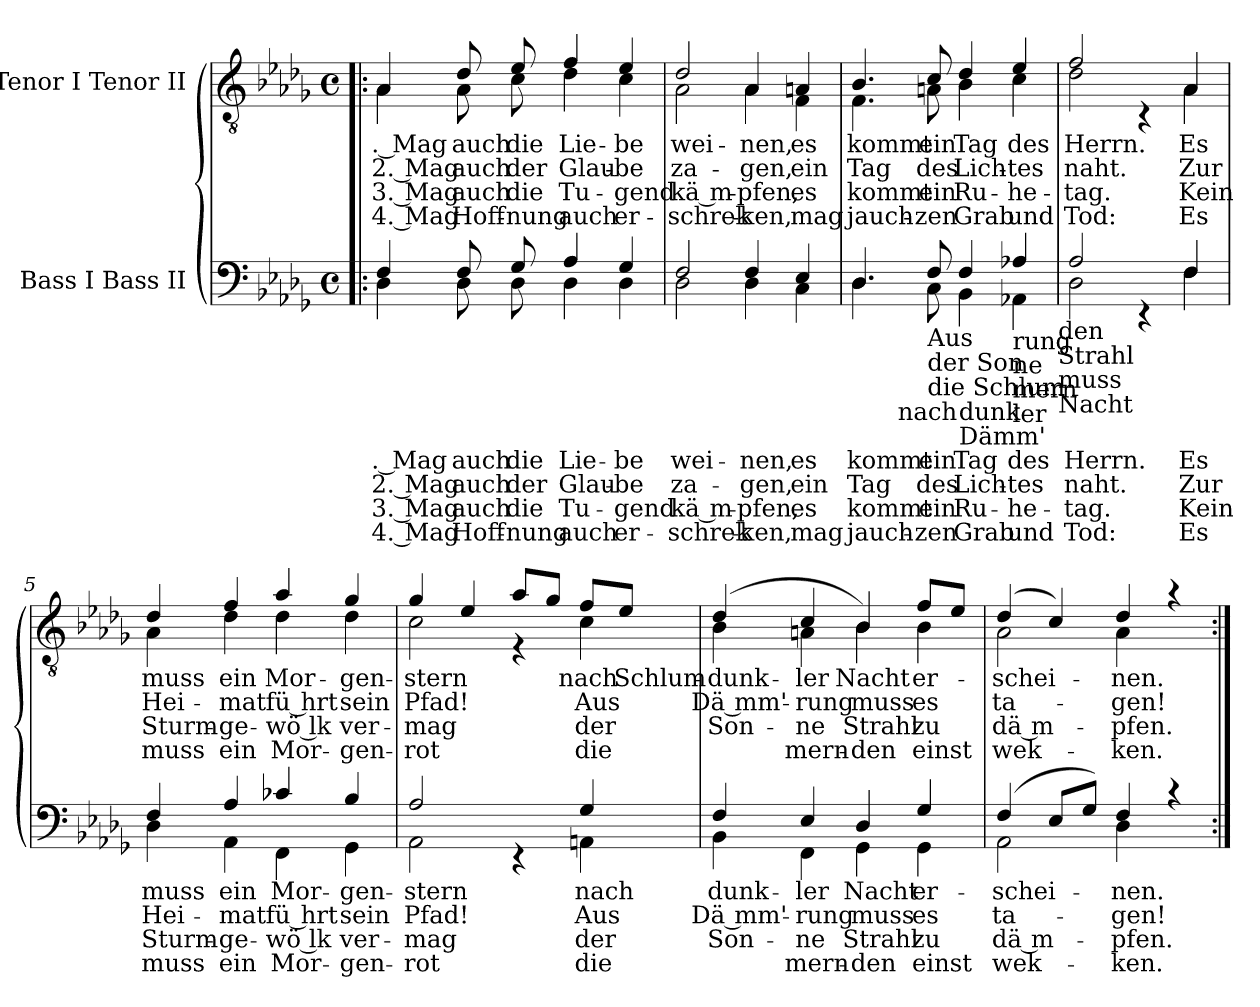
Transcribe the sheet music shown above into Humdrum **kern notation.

**kern	**text	**text	**text	**text	**kern	**text	**text	**text	**text
*part2	*part2	*part2	*part2	*part2	*part1	*part1	*part1	*part1	*part1
*staff2	*staff2	*staff2	*staff2	*staff2	*staff1	*staff1	*staff1	*staff1	*staff1
*I"Bass I Bass II	*	*	*	*	*I"Tenor I Tenor II	*	*	*	*
*clefF4	*	*	*	*	*clefGv2	*	*	*	*
*k[b-e-a-d-g-]	*	*	*	*	*k[b-e-a-d-g-]	*	*	*	*
*D-:	*	*	*	*	*D-:	*	*	*	*
*M4/4	*	*	*	*	*M4/4	*	*	*	*
*met(c)	*	*	*	*	*met(c)	*	*	*	*
=1!|:	=1!|:	=1!|:	=1!|:	=1!|:	=1!|:	=1!|:	=1!|:	=1!|:	=1!|:
!	!	!	!	!	!LO:TX:a:B:t=Andante dolce	!	!	!	!
!	!LO:LY:a:rj	!LO:LY:a:rj	!LO:LY:a:rj	!LO:LY:a:rj	!	!LO:LY:b:rj	!LO:LY:b:rj	!LO:LY:b:rj	!LO:LY:b:rj
*^	*	*	*	*	*^	*	*	*	*
4F/	4D-\	. Mag	2. Mag	3. Mag	4. Mag	4A-/	4A-\	. Mag	2. Mag	3. Mag	4. Mag
!	!	!LO:LY:a	!LO:LY:a	!LO:LY:a	!LO:LY:a	!	!	!LO:LY:b	!LO:LY:b	!LO:LY:b	!LO:LY:b
8F/	8D-\	auch	auch	auch	Hoff-	8d-/	8A-\	auch	auch	auch	Hoff-
!	!	!LO:LY:a	!LO:LY:a	!LO:LY:a	!LO:LY:a	!	!	!LO:LY:b	!LO:LY:b	!LO:LY:b	!LO:LY:b
8G-/	8D-\	die	der	die	-nung	8e-/	8c\	die	der	die	-nung
!	!	!LO:LY:a	!LO:LY:a	!LO:LY:a	!LO:LY:a	!	!	!LO:LY:b	!LO:LY:b	!LO:LY:b	!LO:LY:b
4A-/	4D-\	Lie-	Glau-	Tu-	auch	4f/	4d-\	Lie-	Glau-	Tu-	auch
!	!	!LO:LY:a	!LO:LY:a	!LO:LY:a	!LO:LY:a	!	!	!LO:LY:b	!LO:LY:b	!LO:LY:b	!LO:LY:b
4G-/	4D-\	-be	-be	-gend	er-	4e-/	4c\	-be	-be	-gend	er-
=2	=2	=2	=2	=2	=2	=2	=2	=2	=2	=2	=2
!	!	!LO:LY:a	!LO:LY:a	!LO:LY:a	!LO:LY:a	!	!	!LO:LY:b	!LO:LY:b	!LO:LY:b	!LO:LY:b
2F/	2D-\	wei-	za-	kä m-	-schrek-	2d-/	2A-\	wei-	za-	kä m-	-schrek-
!	!	!LO:LY:a	!LO:LY:a	!LO:LY:a	!LO:LY:a	!	!	!LO:LY:b	!LO:LY:b	!LO:LY:b	!LO:LY:b
4F/	4D-\	-nen,	-gen,	-pfen,	-ken,	4A-/	4A-\	-nen,	-gen,	-pfen,	-ken,
!	!	!LO:LY:a	!LO:LY:a	!LO:LY:a	!LO:LY:a	!	!	!LO:LY:b	!LO:LY:b	!LO:LY:b	!LO:LY:b
4E-/	4C\	es	ein	es	mag	4An/	4F\	es	ein	es	mag
!!LO:LB:g=z	!!
=3	=3	=3	=3	=3	=3	=3	=3	=3	=3	=3	=3
!	!	!LO:LY:a	!LO:LY:a	!LO:LY:a	!LO:LY:a	!	!	!LO:LY:b	!LO:LY:b	!LO:LY:b	!LO:LY:b
*	*^	*	*	*	*	*	*	*	*	*	*
4.D-/	4.D-\	4ryy	kommt	Tag	kommt	jauch-	4.B-/	4.F\	kommt	Tag	kommt	jauch-
!	!	!LO:TX:b:t=nach	!	!	!	!	!	!	!	!	!	!
.	.	2.ryy	.	.	.	.	.	.	.	.	.	.
!LO:TX:b:t=Aus	!	!	!	!	!	!	!	!	!	!	!	!
!LO:TX:b:t=der Son	!	!	!	!	!	!	!	!	!	!	!	!
!LO:TX:b:t=die Schlum	!	!	!	!	!	!	!	!	!	!	!	!
!	!	!	!LO:LY:a	!LO:LY:a	!LO:LY:a	!LO:LY:a	!	!	!LO:LY:b	!LO:LY:b	!LO:LY:b	!LO:LY:b
8F/	8C\	.	ein	des	ein	-zen	8c/	8An\	ein	des	ein	-zen
!LO:TX:b:t=dunk	!	!	!	!	!	!	!	!	!	!	!	!
!LO:TX:b:t=Dämm'	!	!	!	!	!	!	!	!	!	!	!	!
!	!	!	!LO:LY:a	!LO:LY:a	!LO:LY:a	!LO:LY:a	!	!	!LO:LY:b	!LO:LY:b	!LO:LY:b	!LO:LY:b
4F/	4BB-\	.	Tag	Lich-	Ru-	Grab	4d-/	4B-\	Tag	Lich-	Ru-	Grab
!LO:TX:b:t=rung	!	!	!	!	!	!	!	!	!	!	!	!
!LO:TX:b:t=ne	!	!	!	!	!	!	!	!	!	!	!	!
!LO:TX:b:t=mern	!	!	!	!	!	!	!	!	!	!	!	!
!LO:TX:b:t=ler	!	!	!	!	!	!	!	!	!	!	!	!
!	!	!	!LO:LY:a	!LO:LY:a	!LO:LY:a	!LO:LY:a	!	!	!LO:LY:b	!LO:LY:b	!LO:LY:b	!LO:LY:b
4A-X/	4AA-X\	.	des	-tes	-he-	und	4e-/	4c\	des	-tes	-he-	und
!	!	!LO:TX:b:t=den	!	!	!	!	!	!	!	!	!	!
!	!	!LO:TX:b:t=Strahl	!	!	!	!	!	!	!	!	!	!
!	!	!LO:TX:b:t=muss	!	!	!	!	!	!	!	!	!	!
!	!	!LO:TX:b:t=Nacht	!	!	!	!	!	!	!	!	!	!
=4	=4	=4	=4	=4	=4	=4	=4	=4	=4	=4	=4	=4
!	!	!	!LO:LY:a	!LO:LY:a	!LO:LY:a	!LO:LY:a	!	!	!LO:LY:b	!LO:LY:b	!LO:LY:b	!LO:LY:b
*	*v	*v	*	*	*	*	*	*	*	*	*	*
2A-/	2D-\	Herrn.	naht.	-tag.	Tod:	2f/	2d-\	Herrn.	naht.	-tag.	Tod:
4ryy	4rEE	.	.	.	.	4ryy	4rC	.	.	.	.
!	!	!LO:LY:a	!LO:LY:a	!LO:LY:a	!LO:LY:a	!	!	!LO:LY:b	!LO:LY:b	!LO:LY:b	!LO:LY:b
4F/	4F\	Es	Zur	Kein	Es	4A-/	4A-\	Es	Zur	Kein	Es
=5	=5	=5	=5	=5	=5	=5	=5	=5	=5	=5	=5
!	!	!LO:LY:a	!LO:LY:a	!LO:LY:a	!LO:LY:a	!	!	!LO:LY:b	!LO:LY:b	!LO:LY:b	!LO:LY:b
4F/	4D-\	muss	Hei-	Sturm-	muss	4d-/	4A-\	muss	Hei-	Sturm-	muss
!	!	!LO:LY:a	!LO:LY:a	!LO:LY:a	!LO:LY:a	!	!	!LO:LY:b	!LO:LY:b	!LO:LY:b	!LO:LY:b
4A-/	4AA-\	ein	-mat	-ge-	ein	4f/	4d-\	ein	-mat	-ge-	ein
!	!	!LO:LY:a	!LO:LY:a	!LO:LY:a	!LO:LY:a	!	!	!LO:LY:b	!LO:LY:b	!LO:LY:b	!LO:LY:b
4c-X/	4FF\	Mor-	fü hrt	-wö lk	Mor-	4a-/	4d-\	Mor-	fü hrt	-wö lk	Mor-
!	!	!LO:LY:a	!LO:LY:a	!LO:LY:a	!LO:LY:a	!	!	!LO:LY:b	!LO:LY:b	!LO:LY:b	!LO:LY:b
4B-/	4GG-\	-gen-	sein	ver-	-gen-	4g-/	4d-\	-gen-	sein	ver-	-gen-
!!LO:LB:g=z	!!
=6	=6	=6	=6	=6	=6	=6	=6	=6	=6	=6	=6
!	!	!LO:LY:a	!LO:LY:a	!LO:LY:a	!LO:LY:a	!	!	!LO:LY:b	!LO:LY:b	!LO:LY:b	!LO:LY:b
2A-/	2AA-\	-stern	Pfad!	-mag	-rot	4g-/	2c\	-stern	Pfad!	-mag	-rot
.	.	.	.	.	.	4e-/	.	.	.	.	.
4ryy	4rEE	.	.	.	.	8a-/L	4rE	.	.	.	.
.	.	.	.	.	.	8g-/J	.	.	.	.	.
!	!	!LO:LY:a	!LO:LY:a	!LO:LY:a	!LO:LY:a	!	!	!LO:LY:b	!LO:LY:b	!LO:LY:b	!LO:LY:b
4G-/	4AAn\	nach	Aus	der	die	8f/L	4c\	nach	Aus	der	die
!	!	!	!	!	!	!	!	!LO:LY:b	!	!	!
.	.	.	.	.	.	8e-/J	.	Schlum-	.	.	.
=7	=7	=7	=7	=7	=7	=7	=7	=7	=7	=7	=7
!	!	!LO:LY:a	!LO:LY:a	!LO:LY:a	!	!	!	!LO:LY:b	!LO:LY:b	!LO:LY:b	!
4F/	4BB-\	dunk-	Dä mm'-	Son-	.	(4d-/	4B-\	-dunk-	Dä mm'-	Son-	.
!	!	!LO:LY:a	!LO:LY:a	!LO:LY:a	!LO:LY:a	!	!	!LO:LY:b	!LO:LY:b	!LO:LY:b	!LO:LY:b
4E-/	4FF\	-ler	-rung	-ne	mern-	4c/	4An\	-ler	-rung	-ne	mern-
!	!	!LO:LY:a	!LO:LY:a	!LO:LY:a	!LO:LY:a	!	!	!LO:LY:b	!LO:LY:b	!LO:LY:b	!LO:LY:b
4D-/	4GG-\	Nacht	muss	Strahl	-den	4B-/)	4B-\	Nacht	muss	Strahl	-den
!	!	!LO:LY:a	!LO:LY:a	!LO:LY:a	!LO:LY:a	!	!	!LO:LY:b	!LO:LY:b	!LO:LY:b	!LO:LY:b
4G-/	4GG-\	er-	es	zu	einst	8f/L	4B-\	er-	es	zu	einst
.	.	.	.	.	.	8e-/J	.	.	.	.	.
=8	=8	=8	=8	=8	=8	=8	=8	=8	=8	=8	=8
!	!	!LO:LY:a	!LO:LY:a	!LO:LY:a	!LO:LY:a	!	!	!LO:LY:b	!LO:LY:b	!LO:LY:b	!LO:LY:b
(4F/	2AA-\	-schei-	ta-	dä m-	wek-	(4d-/	2A-\	-schei-	ta-	dä m-	wek-
8E-/L	.	.	.	.	.	4c/)	.	.	.	.	.
8G-/J)	.	.	.	.	.	.	.	.	.	.	.
!	!	!LO:LY:a	!LO:LY:a	!LO:LY:a	!LO:LY:a	!	!	!LO:LY:b	!LO:LY:b	!LO:LY:b	!LO:LY:b
4F/	4D-\	-nen.	-gen!	-pfen.	-ken.	4d-/	4A-\	-nen.	-gen!	-pfen.	-ken.
4rc	4ryy	.	.	.	.	4ra	4ryy	.	.	.	.
*v	*v	*	*	*	*	*	*	*	*	*	*
*	*	*	*	*	*v	*v	*	*	*	*
=:|!	=:|!	=:|!	=:|!	=:|!	=:|!	=:|!	=:|!	=:|!	=:|!
*-	*-	*-	*-	*-	*-	*-	*-	*-	*-
